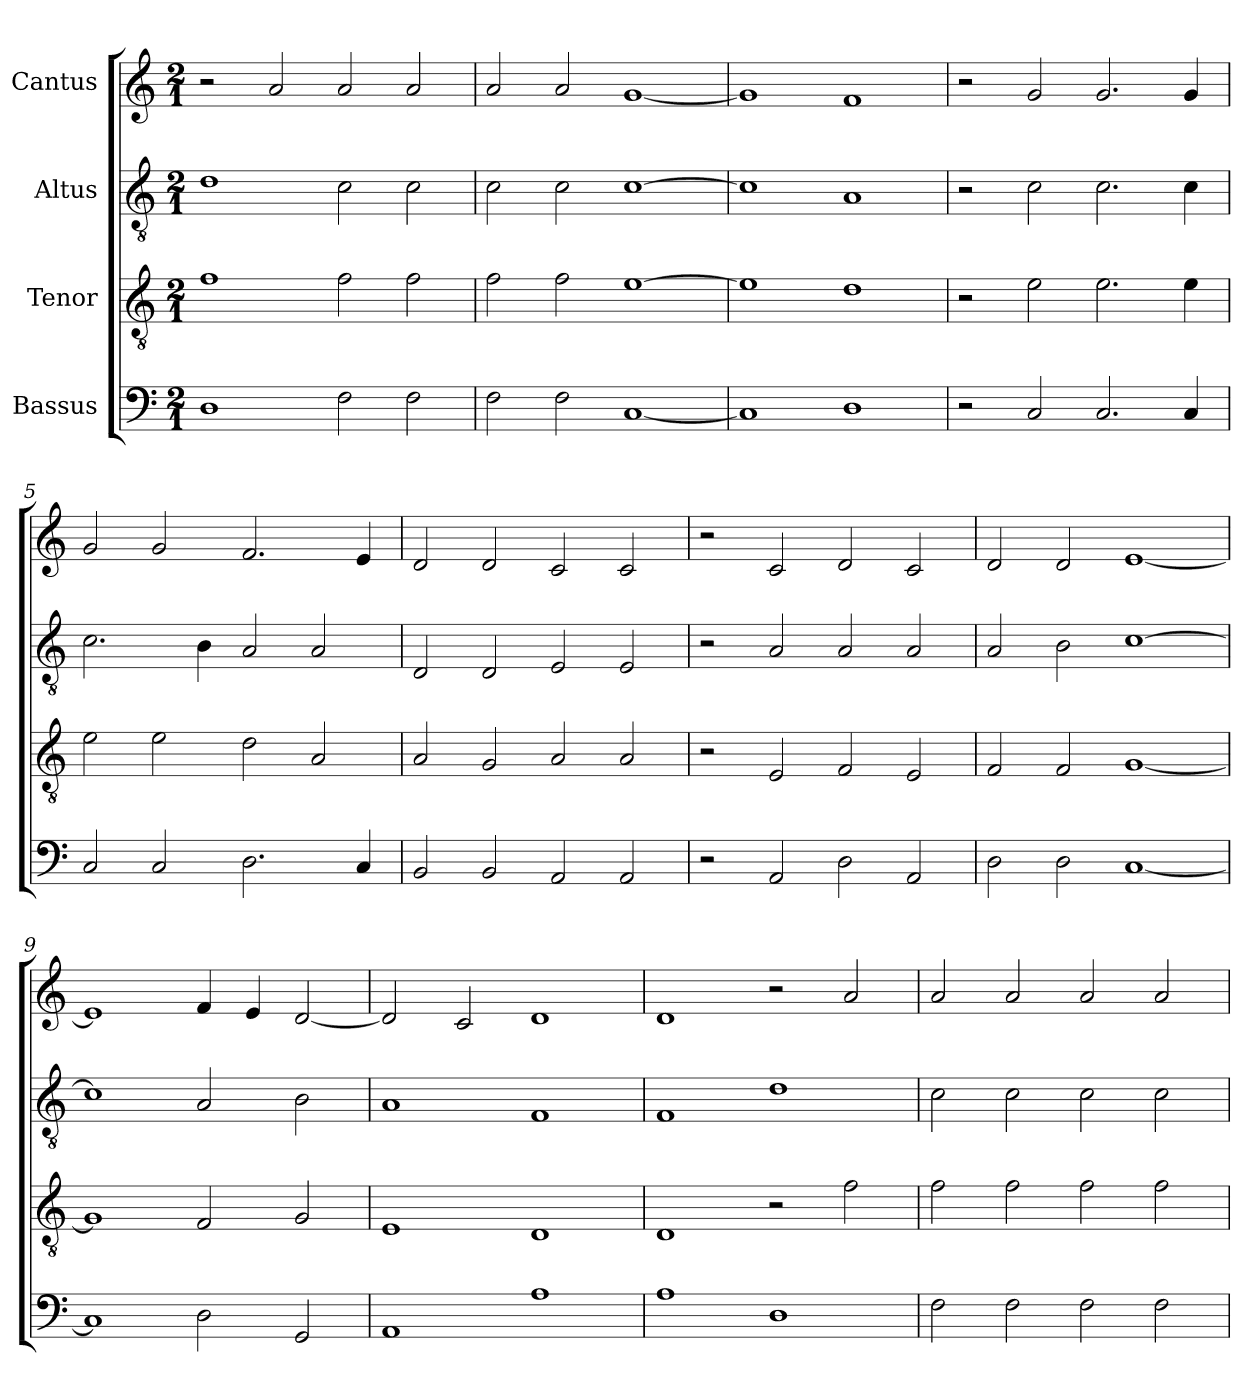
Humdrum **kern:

**kern	**kern	**kern	**kern
*part4	*part3	*part2	*part1
*staff4	*staff3	*staff2	*staff1
*I"Bassus	*I"Tenor	*I"Altus	*I"Cantus
!!LO:PB:g=z
*clefF4	*clefGv2	*clefGv2	*clefG2
*	*ITrd7c12	*ITrd7c12	*
*k[]	*k[]	*k[]	*k[]
*C:	*C:	*C:	*C:
*M2/1	*M2/1	*M2/1	*M2/1
*MM320	*MM320	*MM320	*MM320
=1	=1	=1	=1
1Di	1Fi	1Di	2r
.	.	.	2ai/
2Fi\	2Fi\	2Ci\	2ai/
2Fi\	2Fi\	2Ci\	2ai/
=2	=2	=2	=2
2Fi\	2Fi\	2Ci\	2ai/
2Fi\	2Fi\	2Ci\	2ai/
[<1Ci	[>1Ei	[>1Ci	[<1gi
=3	=3	=3	=3
1Ci]	1Ei]	1Ci]	1gi]
1Di	1Di	1AAi	1fi
=4	=4	=4	=4
2r	2r	2r	2r
2Ci/	2Ei\	2Ci\	2gi/
2.Ci/	2.Ei\	2.Ci\	2.gi/
4Ci/	4Ei\	4Ci\	4gi/
=5	=5	=5	=5
2Ci/	2Ei\	2.Ci\	2gi/
2Ci/	2Ei\	.	2gi/
.	.	4BBi\	.
2.Di\	2Di\	2AAi/	2.fi/
.	2AAi/	2AAi/	.
4Ci/	.	.	4ei/
!!LO:LB:g=z
=6	=6	=6	=6
2BBi/	2AAi/	2DDi/	2di/
2BBi/	2GGi/	2DDi/	2di/
2AAi/	2AAi/	2EEi/	2ci/
2AAi/	2AAi/	2EEi/	2ci/
=7	=7	=7	=7
2r	2r	2r	2r
2AAi/	2EEi/	2AAi/	2ci/
2Di\	2FFi/	2AAi/	2di/
2AAi/	2EEi/	2AAi/	2ci/
=8	=8	=8	=8
2Di\	2FFi/	2AAi/	2di/
2Di\	2FFi/	2BBi\	2di/
[<1Ci	[<1GGi	[>1Ci	[<1ei
=9	=9	=9	=9
1Ci]	1GGi]	1Ci]	1ei]
2Di\	2FFi/	2AAi/	4fi/
.	.	.	4ei/
2GGi/	2GGi/	2BBi\	[<2di/
=10	=10	=10	=10
1AAi	1EEi	1AAi	2di/]
.	.	.	2ci/
1Ai	1DDi	1FFi	1di
=11	=11	=11	=11
1Ai	1DDi	1FFi	1di
1Di	2r	1Di	2r
.	2Fi\	.	2ai/
!!LO:LB:g=z
=12	=12	=12	=12
2Fi\	2Fi\	2Ci\	2ai/
2Fi\	2Fi\	2Ci\	2ai/
2Fi\	2Fi\	2Ci\	2ai/
2Fi\	2Fi\	2Ci\	2ai/
=	=	=	=
*-	*-	*-	*-
